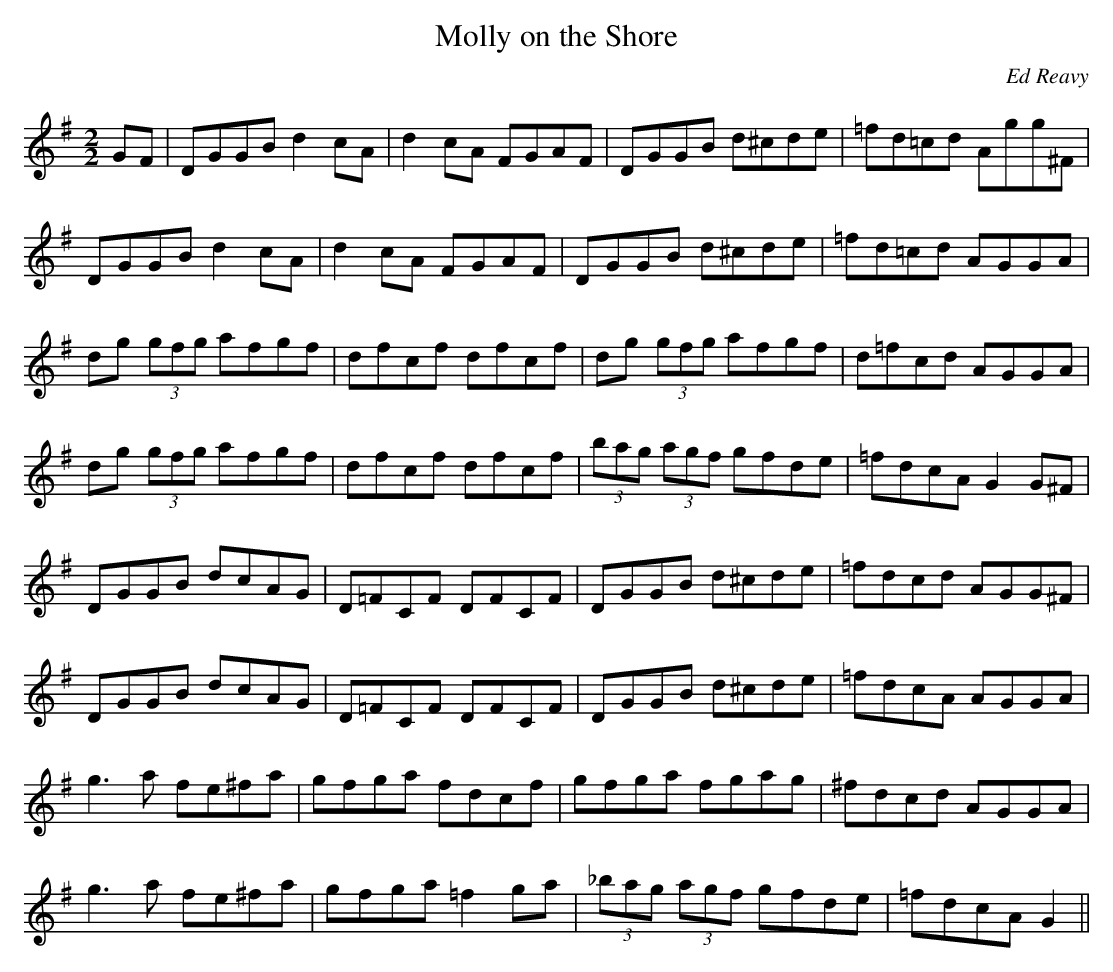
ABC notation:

X:1
T:Molly on the Shore
C:Ed Reavy
M:2/2
L:1/8
K:G
GF|DGGB d2 cA|d2 cA FGAF|DGGB d^cde|=fd=cd Agg^F|
DGGB d2 cA|d2 cA FGAF|DGGB d^cde|=fd=cd AGGA|
dg (3gfg afgf|dfcf dfcf|dg (3gfg afgf|d=fcd AGGA|
dg (3gfg afgf|dfcf dfcf|(3bag (3agf gfde|=fdcA G2 G^F|
DGGB dcAG|D=FCF DFCF|DGGB d^cde|=fdcd AGG^F|
DGGB dcAG|D=FCF DFCF|DGGB d^cde|=fdcA AGGA|
g3 a fe^fa|gfga fdcf|gfga fgag|^fdcd AGGA|
g3 a fe^fa|gfga =f2 ga|(3_bag (3agf gfde|=fdcA G2||
